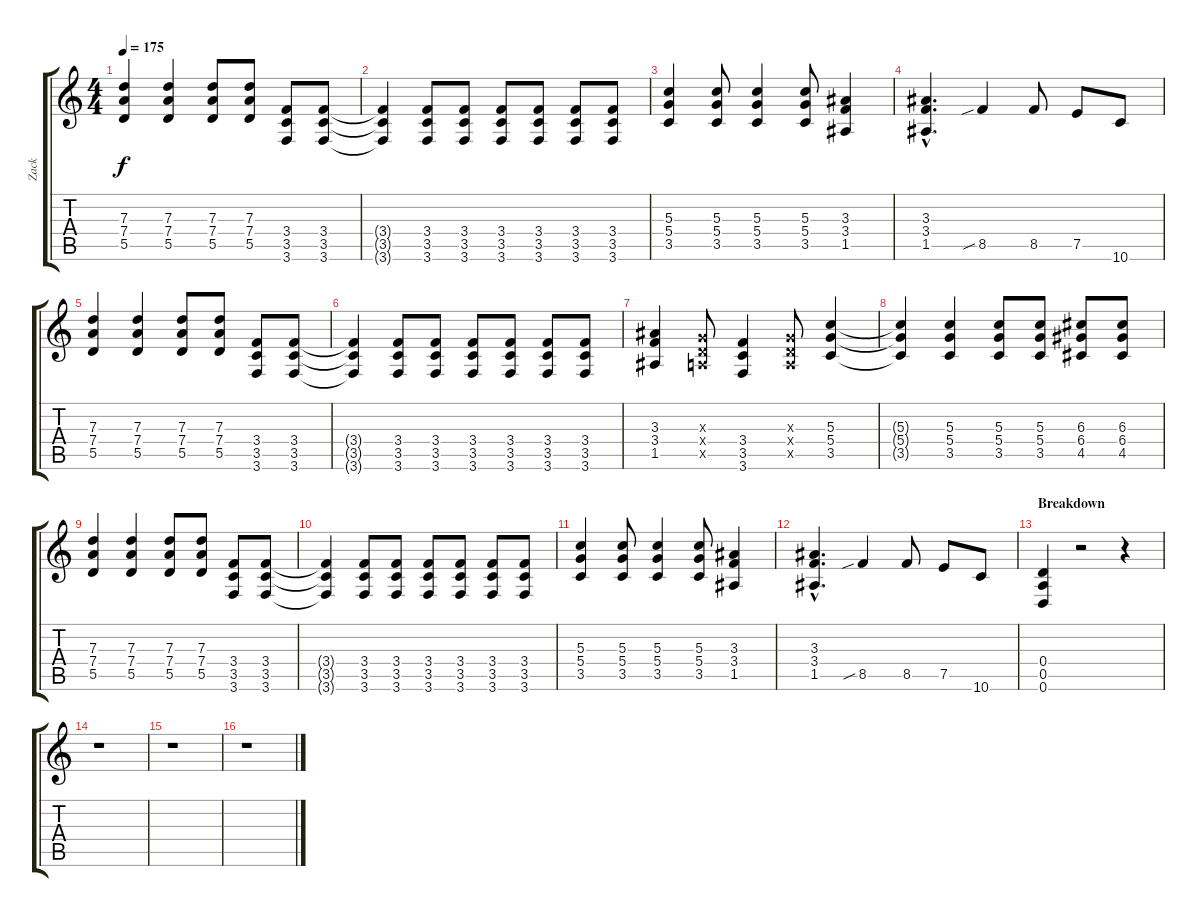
\track ("Zack" "Zack") {instrument distortionguitar}
\staff {score tabs}
\tuning (E4 B3 G3 D3 A2 D2) {hide}
\ts (4 4)
\tempo 175
\clef g2
\ks c
(7.3 7.4 5.5).4{dy f} (7.3 7.4 5.5).4 (7.3 7.4 5.5).8 (7.3 7.4 5.5).8 (3.4 3.5 3.6).8 (3.4 3.5 3.6).8 |
(3.4{t} 3.5{t} 3.6{t}).4 (3.4 3.5 3.6).8 (3.4 3.5 3.6).8 (3.4 3.5 3.6).8 (3.4 3.5 3.6).8 (3.4 3.5 3.6).8 (3.4 3.5 3.6).8 |
(5.3 5.4 3.5).4 (5.3 5.4 3.5).8 (5.3 5.4 3.5).4 (5.3 5.4 3.5).8 (3.3 3.4 1.5).4 |
(3.3{hac} 3.4{hac} 1.5{hac}).4{d} 8.5{sib}.4 8.5.8 7.5.8 10.6.8 |
(7.3 7.4 5.5).4 (7.3 7.4 5.5).4 (7.3 7.4 5.5).8 (7.3 7.4 5.5).8 (3.4 3.5 3.6).8 (3.4 3.5 3.6).8 |
(3.4{t} 3.5{t} 3.6{t}).4 (3.4 3.5 3.6).8 (3.4 3.5 3.6).8 (3.4 3.5 3.6).8 (3.4 3.5 3.6).8 (3.4 3.5 3.6).8 (3.4 3.5 3.6).8 |
(3.3 3.4 1.5).4 (0.3{x} 0.4{x} 0.5{x}).8 (3.4 3.5 3.6).4 (0.3{x} 0.4{x} 0.5{x}).8 (5.3 5.4 3.5).4 |
(5.3{t} 5.4{t} 3.5{t}).4 (5.3 5.4 3.5).4 (5.3 5.4 3.5).8 (5.3 5.4 3.5).8 (6.3 6.4 4.5).8 (6.3 6.4 4.5).8 |
(7.3 7.4 5.5).4 (7.3 7.4 5.5).4 (7.3 7.4 5.5).8 (7.3 7.4 5.5).8 (3.4 3.5 3.6).8 (3.4 3.5 3.6).8 |
(3.4{t} 3.5{t} 3.6{t}).4 (3.4 3.5 3.6).8 (3.4 3.5 3.6).8 (3.4 3.5 3.6).8 (3.4 3.5 3.6).8 (3.4 3.5 3.6).8 (3.4 3.5 3.6).8 |
(5.3 5.4 3.5).4 (5.3 5.4 3.5).8 (5.3 5.4 3.5).4 (5.3 5.4 3.5).8 (3.3 3.4 1.5).4 |
(3.3{hac} 3.4{hac} 1.5{hac}).4{d} 8.5{sib}.4 8.5.8 7.5.8 10.6.8 |
\section ("" "Breakdown")
(0.4 0.5 0.6).4 r.2 r.4 |
r.1 |
r.1 |
r.1
